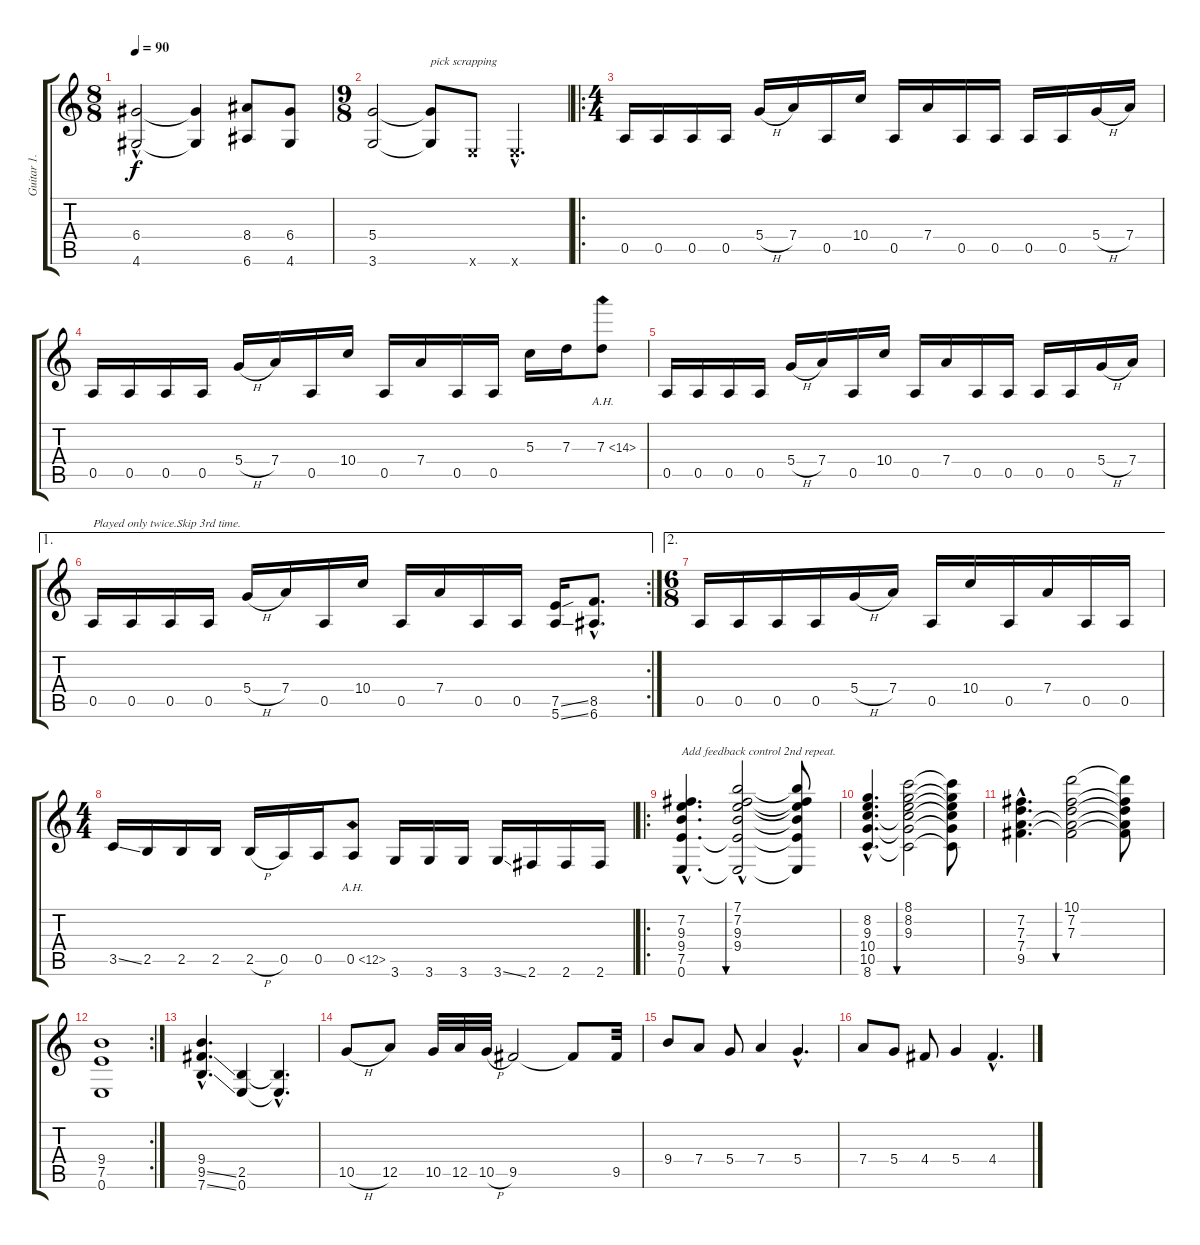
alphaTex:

\track ("Guitar 1." "Guitar 1.") {instrument distortionguitar}
\staff {score tabs}
\tuning (E4 B3 G3 D3 A2 E2) {hide}
\ts (8 8)
\tempo 90
\clef g2
\ks c
(6.4{hac} 4.6).2{dy f} (6.4{t} 4.6{t}).4 (8.4 6.6).8 (6.4 4.6).8 |
\ts (9 8)
(5.4 3.6).2 (5.4{t} 3.6{t}).8{txt "pick scrapping"} 0.6{x}.8 0.6{hac x}.4{d} |
\ro
\ts (4 4)
0.5.16 0.5.16 0.5.16 0.5.16 5.4{h}.16 7.4.16 0.5.16 10.4.16 0.5.16 7.4.16 0.5.16 0.5.16 0.5.16 0.5.16 5.4{h}.16 7.4.16 |
0.5.16 0.5.16 0.5.16 0.5.16 5.4{h}.16 7.4.16 0.5.16 10.4.16 0.5.16 7.4.16 0.5.16 0.5.16 5.3.16 7.3.16 7.3{ah 7}.8 |
0.5.16 0.5.16 0.5.16 0.5.16 5.4{h}.16 7.4.16 0.5.16 10.4.16 0.5.16 7.4.16 0.5.16 0.5.16 0.5.16 0.5.16 5.4{h}.16 7.4.16 |
\ae 1
\rc 2
0.5.16{txt "Played only twice.Skip 3rd time."} 0.5.16 0.5.16 0.5.16 5.4{h}.16 7.4.16 0.5.16 10.4.16 0.5.16 7.4.16 0.5.16 0.5.16 (7.5{ss} 5.6{ss}).16 (8.5{hac} 6.6{hac}).8{d} |
\ae 2
\ts (6 8)
0.5.16 0.5.16 0.5.16 0.5.16 5.4{h}.16 7.4.16 0.5.16 10.4.16 0.5.16 7.4.16 0.5.16 0.5.16 |
\ts (4 4)
3.5{ss}.16 2.5.16 2.5.16 2.5.16 2.5{h}.16 0.5.16 0.5.16 0.5{ah 12}.8 3.6.16 3.6.16 3.6.16 3.6{ss}.16 2.6.16 2.6.16 2.6.16 |
\ro
(7.2{hac} 9.3{hac} 9.4 7.5{hac} 0.6{hac}).4{d txt "Add feedback control 2nd repeat."} (7.1 7.2{hac} 9.3 9.4 7.5{t} 0.6{t}).2{bu 240} (7.1{t} 7.2{t} 9.3{t} 9.4{t} 7.5{t} 0.6{t}).8 |
(8.2{hac} 9.3{hac} 10.4{hac} 10.5{hac} 8.6{hac}).4{d} (8.1 8.2 9.3 10.4{t} 10.5{t} 8.6{t}).2{bu 240} (8.1{t} 8.2{t} 9.3{t} 10.4{t} 10.5{t} 8.6{t}).8 |
(7.2{hac} 7.3{hac} 7.4{hac} 9.5{hac}).4{d} (10.1 7.2 7.3 7.4{t} 9.5{t}).2{bu 240} (10.1{t} 7.2{t} 7.3{t} 7.4{t} 9.5{t}).8 |
\rc 2
(9.4 7.5 0.6).1 |
(9.4{hac} 9.5{ss hac} 7.6{ss hac}).4{d} (2.5 0.6).4 (2.5{hac t} 0.6{hac t}).4{d} |
10.5{h}.8 12.5.8 10.5.32 12.5.32 10.5{h}.32 9.5.2 9.5{t}.8 9.5.32 |
9.4.8 7.4.8 5.4.8 7.4.4 5.4{hac}.4{d} |
7.4.8 5.4.8 4.4.8 5.4.4 4.4{hac}.4{d}
